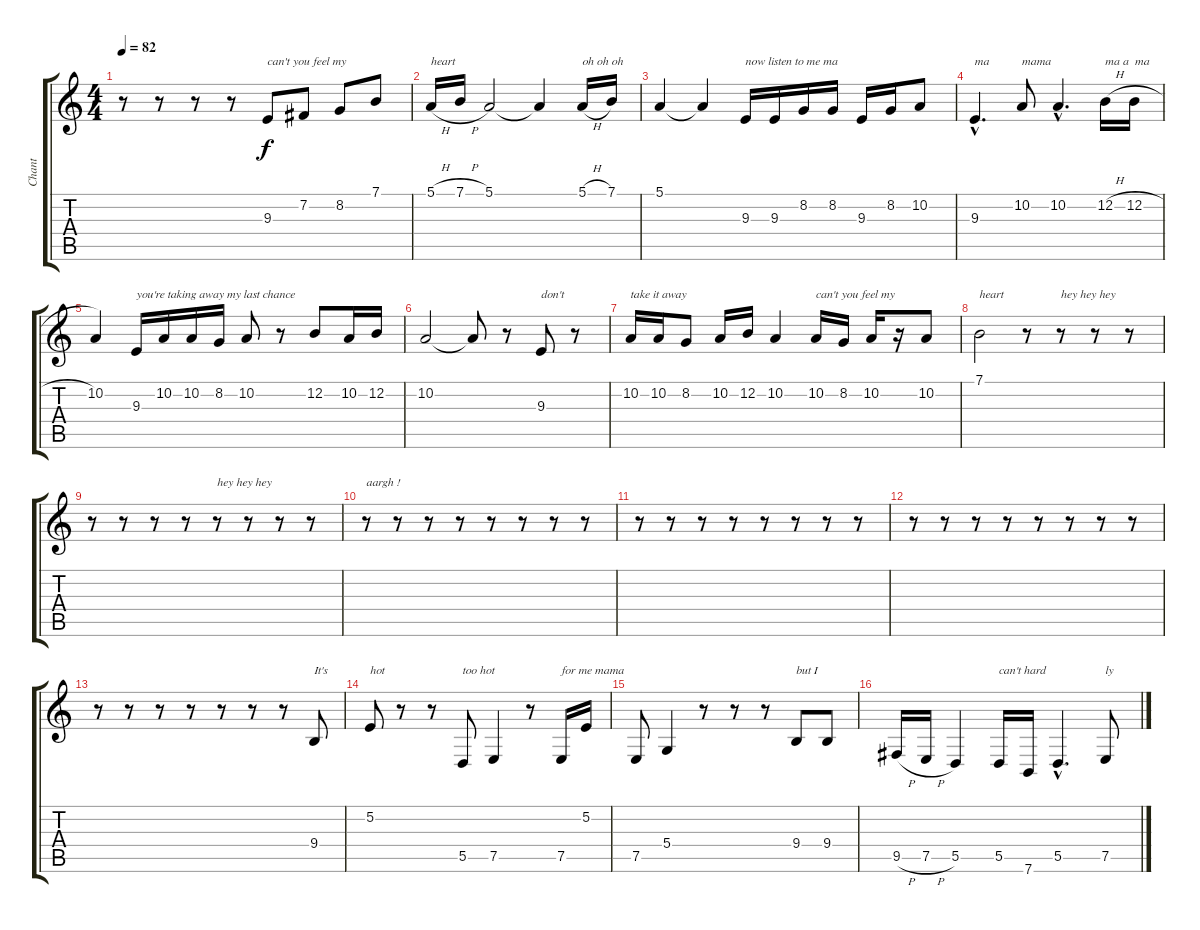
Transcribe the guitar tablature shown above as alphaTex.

\track ("Chant" "Chant") {instrument lead8bassandlead}
\staff {score tabs}
\tuning (E4 B3 G3 D3 A2 E2) {hide}
\ts (4 4)
\tempo 82
\clef g2
\ks c
r.8{dy f} r.8 r.8 r.8 9.3.8{txt "can't you feel my "} 7.2.8 8.2.8 7.1.8 |
5.1{h}.16{txt "heart"} 7.1{h}.16 5.1.2 5.1{t}.4 5.1{h}.16{txt "oh oh oh"} 7.1.16 |
5.1.4 5.1{t}.4 9.3.16{txt "now listen to me ma"} 9.3.16 8.2.16 8.2.16 9.3.16 8.2.16 10.2.8 |
9.3{hac}.4{d txt "ma"} 10.2.8{txt "mama"} 10.2{hac}.4{d} 12.2{h}.16{txt "ma a  ma"} 12.2{h}.16 |
10.2.4 9.3.16{txt "you're taking away my last chance"} 10.2.16 10.2.16 8.2.16 10.2.8 r.8 12.2.8 10.2.16 12.2.16 |
10.2.2 10.2{t}.8 r.8 9.3.8{txt "don't"} r.8 |
10.2.16{txt "take it away"} 10.2.16 8.2.8 10.2.16 12.2.16 10.2.4 10.2.16{txt "can't you feel my "} 8.2.16 10.2.16 r.16 10.2.8 |
7.1.2{txt "heart"} r.8 r.8{txt "hey hey hey"} r.8 r.8 |
r.8 r.8 r.8 r.8 r.8{txt "hey hey hey"} r.8 r.8 r.8 |
r.8{txt "aargh !"} r.8 r.8 r.8 r.8 r.8 r.8 r.8 |
r.8 r.8 r.8 r.8 r.8 r.8 r.8 r.8 |
r.8 r.8 r.8 r.8 r.8 r.8 r.8 r.8 |
r.8 r.8 r.8 r.8 r.8 r.8 r.8 9.4.8{txt "It's"} |
5.2.8{txt "hot"} r.8 r.8 5.5.8{txt "too hot "} 7.5.4 r.8 7.5.16{txt "for me mama"} 5.2.16 |
7.5.8 5.4.4 r.8 r.8 r.8 9.4.8{txt "but I "} 9.4.8 |
9.5{h}.16 7.5{h}.16 5.5.4 5.5.16{txt "can't hard"} 7.6.16 5.5{hac}.4{d} 7.5.8{txt "ly"}
